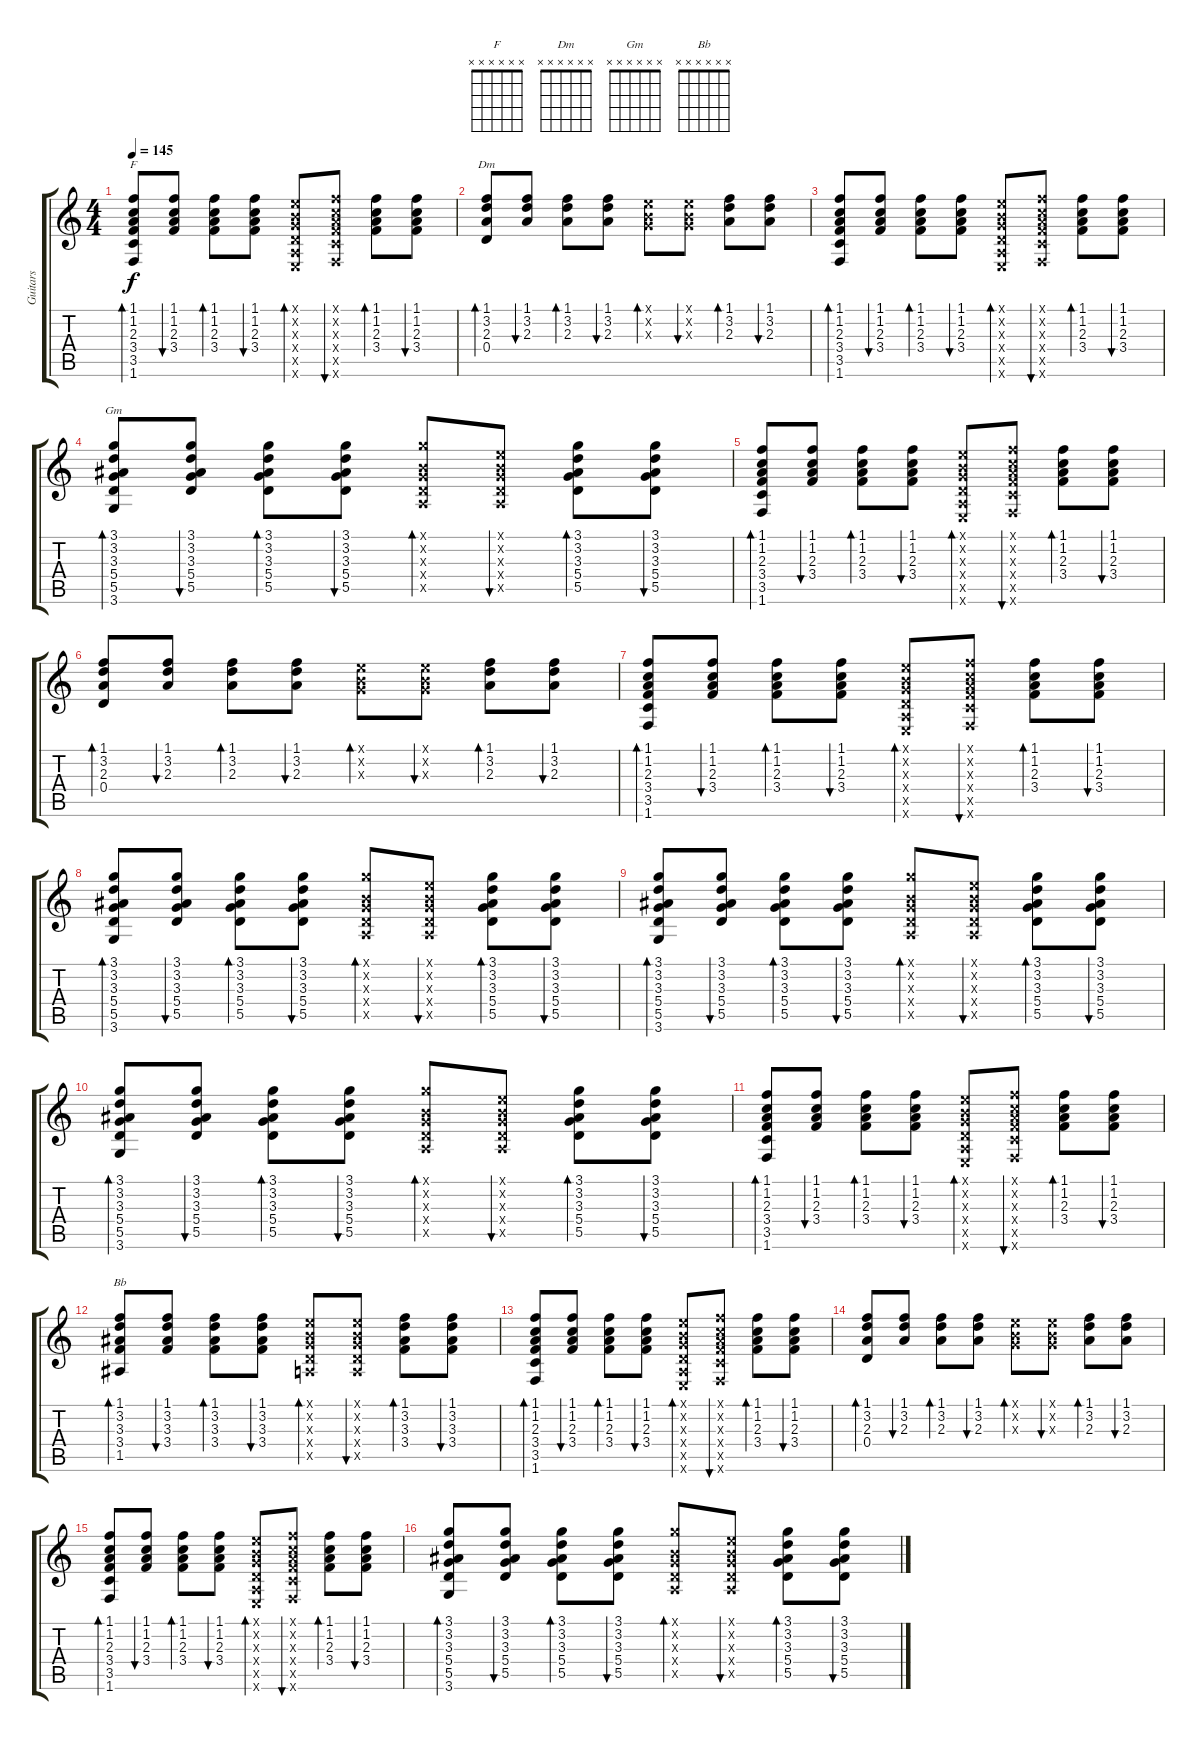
\track ("Guitars" "Guitars") {instrument acousticguitarnylon}
\staff {score tabs}
\tuning (E4 B3 G3 D3 A2 E2) {hide}
\chord ("F" x x x x x x)
\chord ("Dm" x x x x x x)
\chord ("Gm" x x x x x x)
\chord ("Bb" x x x x x x)
\ts (4 4)
\tempo 145
\clef g2
\ks c
(1.1 1.2 2.3 3.4 3.5 1.6).8{bd 30 ch "F" dy f} (1.1 1.2 2.3 3.4).8{bu 30} (1.1 1.2 2.3 3.4).8{bd 30} (1.1 1.2 2.3 3.4).8{bu 30} (0.1{x} 0.2{x} 0.3{x} 0.4{x} 0.5{x} 0.6{x}).8{bd 30} (1.1{x} 1.2{x} 2.3{x} 3.4{x} 3.5{x} 1.6{x}).8{bu 30} (1.1 1.2 2.3 3.4).8{bd 30} (1.1 1.2 2.3 3.4).8{bu 30} |
(1.1 3.2 2.3 0.4).8{bd 60 ch "Dm"} (1.1 3.2 2.3).8{bu 60} (1.1 3.2 2.3).8{bd 60} (1.1 3.2 2.3).8{bu 60} (0.1{x} 0.2{x} 0.3{x}).8{bd 60} (0.1{x} 0.2{x} 0.3{x}).8{bu 60} (1.1 3.2 2.3).8{bd 60} (1.1 3.2 2.3).8{bu 60} |
(1.1 1.2 2.3 3.4 3.5 1.6).8{bd 30} (1.1 1.2 2.3 3.4).8{bu 30} (1.1 1.2 2.3 3.4).8{bd 30} (1.1 1.2 2.3 3.4).8{bu 30} (0.1{x} 0.2{x} 0.3{x} 0.4{x} 0.5{x} 0.6{x}).8{bd 30} (1.1{x} 1.2{x} 2.3{x} 3.4{x} 3.5{x} 1.6{x}).8{bu 30} (1.1 1.2 2.3 3.4).8{bd 30} (1.1 1.2 2.3 3.4).8{bu 30} |
(3.1 3.2 3.3 5.4 5.5 3.6).8{bd 60 ch "Gm"} (3.1 3.2 3.3 5.4 5.5).8{bu 60} (3.1 3.2 3.3 5.4 5.5).8{bd 60} (3.1 3.2 3.3 5.4 5.5).8{bu 60} (3.1{x} 0.2{x} 0.3{x} 0.4{x} 0.5{x}).8{bd 60} (0.1{x} 0.2{x} 0.3{x} 0.4{x} 0.5{x}).8{bu 60} (3.1 3.2 3.3 5.4 5.5).8{bd 60} (3.1 3.2 3.3 5.4 5.5).8{bu 60} |
(1.1 1.2 2.3 3.4 3.5 1.6).8{bd 30} (1.1 1.2 2.3 3.4).8{bu 30} (1.1 1.2 2.3 3.4).8{bd 30} (1.1 1.2 2.3 3.4).8{bu 30} (0.1{x} 0.2{x} 0.3{x} 0.4{x} 0.5{x} 0.6{x}).8{bd 30} (1.1{x} 1.2{x} 2.3{x} 3.4{x} 3.5{x} 1.6{x}).8{bu 30} (1.1 1.2 2.3 3.4).8{bd 30} (1.1 1.2 2.3 3.4).8{bu 30} |
(1.1 3.2 2.3 0.4).8{bd 60} (1.1 3.2 2.3).8{bu 60} (1.1 3.2 2.3).8{bd 60} (1.1 3.2 2.3).8{bu 60} (0.1{x} 0.2{x} 0.3{x}).8{bd 60} (0.1{x} 0.2{x} 0.3{x}).8{bu 60} (1.1 3.2 2.3).8{bd 60} (1.1 3.2 2.3).8{bu 60} |
(1.1 1.2 2.3 3.4 3.5 1.6).8{bd 30} (1.1 1.2 2.3 3.4).8{bu 30} (1.1 1.2 2.3 3.4).8{bd 30} (1.1 1.2 2.3 3.4).8{bu 30} (0.1{x} 0.2{x} 0.3{x} 0.4{x} 0.5{x} 0.6{x}).8{bd 30} (1.1{x} 1.2{x} 2.3{x} 3.4{x} 3.5{x} 1.6{x}).8{bu 30} (1.1 1.2 2.3 3.4).8{bd 30} (1.1 1.2 2.3 3.4).8{bu 30} |
(3.1 3.2 3.3 5.4 5.5 3.6).8{bd 60} (3.1 3.2 3.3 5.4 5.5).8{bu 60} (3.1 3.2 3.3 5.4 5.5).8{bd 60} (3.1 3.2 3.3 5.4 5.5).8{bu 60} (3.1{x} 0.2{x} 0.3{x} 0.4{x} 0.5{x}).8{bd 60} (0.1{x} 0.2{x} 0.3{x} 0.4{x} 0.5{x}).8{bu 60} (3.1 3.2 3.3 5.4 5.5).8{bd 60} (3.1 3.2 3.3 5.4 5.5).8{bu 60} |
(3.1 3.2 3.3 5.4 5.5 3.6).8{bd 60} (3.1 3.2 3.3 5.4 5.5).8{bu 60} (3.1 3.2 3.3 5.4 5.5).8{bd 60} (3.1 3.2 3.3 5.4 5.5).8{bu 60} (3.1{x} 0.2{x} 0.3{x} 0.4{x} 0.5{x}).8{bd 60} (0.1{x} 0.2{x} 0.3{x} 0.4{x} 0.5{x}).8{bu 60} (3.1 3.2 3.3 5.4 5.5).8{bd 60} (3.1 3.2 3.3 5.4 5.5).8{bu 60} |
(3.1 3.2 3.3 5.4 5.5 3.6).8{bd 60} (3.1 3.2 3.3 5.4 5.5).8{bu 60} (3.1 3.2 3.3 5.4 5.5).8{bd 60} (3.1 3.2 3.3 5.4 5.5).8{bu 60} (3.1{x} 0.2{x} 0.3{x} 0.4{x} 0.5{x}).8{bd 60} (0.1{x} 0.2{x} 0.3{x} 0.4{x} 0.5{x}).8{bu 60} (3.1 3.2 3.3 5.4 5.5).8{bd 60} (3.1 3.2 3.3 5.4 5.5).8{bu 60} |
(1.1 1.2 2.3 3.4 3.5 1.6).8{bd 30} (1.1 1.2 2.3 3.4).8{bu 30} (1.1 1.2 2.3 3.4).8{bd 30} (1.1 1.2 2.3 3.4).8{bu 30} (0.1{x} 0.2{x} 0.3{x} 0.4{x} 0.5{x} 0.6{x}).8{bd 30} (1.1{x} 1.2{x} 2.3{x} 3.4{x} 3.5{x} 1.6{x}).8{bu 30} (1.1 1.2 2.3 3.4).8{bd 30} (1.1 1.2 2.3 3.4).8{bu 30} |
(1.1 3.2 3.3 3.4 1.5).8{bd 120 ch "Bb"} (1.1 3.2 3.3 3.4).8{bu 120} (1.1 3.2 3.3 3.4).8{bd 120} (1.1 3.2 3.3 3.4).8{bu 120} (0.1{x} 0.2{x} 0.3{x} 0.4{x} 0.5{x}).8{bd 120} (0.1{x} 0.2{x} 0.3{x} 0.4{x} 0.5{x}).8{bu 60} (1.1 3.2 3.3 3.4).8{bd 60} (1.1 3.2 3.3 3.4).8{bu 120} |
(1.1 1.2 2.3 3.4 3.5 1.6).8{bd 30} (1.1 1.2 2.3 3.4).8{bu 30} (1.1 1.2 2.3 3.4).8{bd 30} (1.1 1.2 2.3 3.4).8{bu 30} (0.1{x} 0.2{x} 0.3{x} 0.4{x} 0.5{x} 0.6{x}).8{bd 30} (1.1{x} 1.2{x} 2.3{x} 3.4{x} 3.5{x} 1.6{x}).8{bu 30} (1.1 1.2 2.3 3.4).8{bd 30} (1.1 1.2 2.3 3.4).8{bu 30} |
(1.1 3.2 2.3 0.4).8{bd 60} (1.1 3.2 2.3).8{bu 60} (1.1 3.2 2.3).8{bd 60} (1.1 3.2 2.3).8{bu 60} (0.1{x} 0.2{x} 0.3{x}).8{bd 60} (0.1{x} 0.2{x} 0.3{x}).8{bu 60} (1.1 3.2 2.3).8{bd 60} (1.1 3.2 2.3).8{bu 60} |
(1.1 1.2 2.3 3.4 3.5 1.6).8{bd 30} (1.1 1.2 2.3 3.4).8{bu 30} (1.1 1.2 2.3 3.4).8{bd 30} (1.1 1.2 2.3 3.4).8{bu 30} (0.1{x} 0.2{x} 0.3{x} 0.4{x} 0.5{x} 0.6{x}).8{bd 30} (1.1{x} 1.2{x} 2.3{x} 3.4{x} 3.5{x} 1.6{x}).8{bu 30} (1.1 1.2 2.3 3.4).8{bd 30} (1.1 1.2 2.3 3.4).8{bu 30} |
(3.1 3.2 3.3 5.4 5.5 3.6).8{bd 60} (3.1 3.2 3.3 5.4 5.5).8{bu 60} (3.1 3.2 3.3 5.4 5.5).8{bd 60} (3.1 3.2 3.3 5.4 5.5).8{bu 60} (3.1{x} 0.2{x} 0.3{x} 0.4{x} 0.5{x}).8{bd 60} (0.1{x} 0.2{x} 0.3{x} 0.4{x} 0.5{x}).8{bu 60} (3.1 3.2 3.3 5.4 5.5).8{bd 60} (3.1 3.2 3.3 5.4 5.5).8{bu 60}
